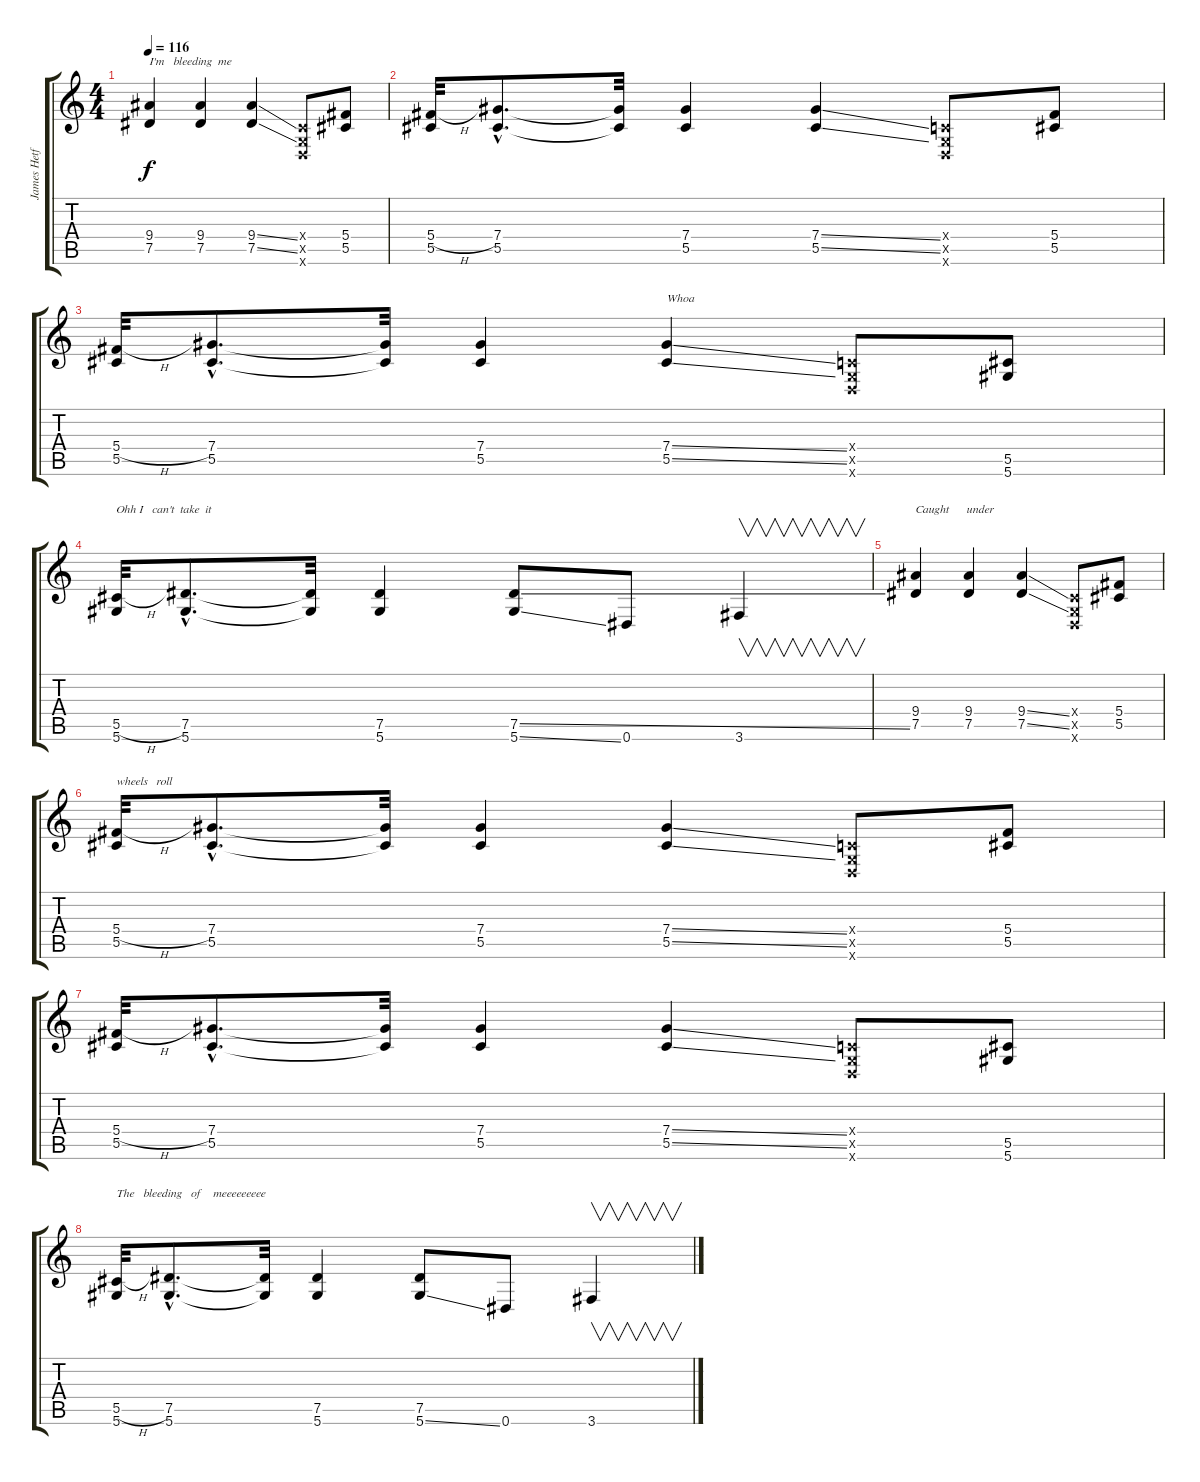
\track ("James Hetfield" "James Hetf") {instrument electricguitarclean}
\staff {score tabs}
\tuning (Eb4 Bb3 Gb3 Db3 Ab2 Eb2) {hide}
\ts (4 4)
\tempo 116
\clef g2
\ks c
(9.4 7.5).4{txt "I'm   bleeding  me" dy f} (9.4 7.5).4 (9.4{ss} 7.5{ss}).4 (-1.4{x} -1.5{x} -1.6{x}).8 (5.4 5.5).8 |
(5.4{h} 5.5).32 (7.4{hac} 5.5{hac}).8{d} (7.4{t} 5.5{t}).32 (7.4 5.5).4 (7.4{ss} 5.5{ss}).4 (-1.4{x} -1.5{x} -1.6{x}).8 (5.4 5.5).8 |
(5.4{h} 5.5).32 (7.4{hac} 5.5{hac}).8{d} (7.4{t} 5.5{t}).32 (7.4 5.5).4 (7.4{ss} 5.5{ss}).4{txt "Whoa"} (-1.4{x} -1.5{x} -1.6{x}).8 (5.5 5.6).8 |
(5.5{h} 5.6).32{txt "Ohh I   can't  take  it"} (7.5{hac} 5.6{hac}).8{d} (7.5{t} 5.6{t}).32 (7.5 5.6).4 (7.5{ss} 5.6{ss}).8 0.6.8 3.6.4{v} |
(9.4 7.5).4{txt "Caught      under "} (9.4 7.5).4 (9.4{ss} 7.5{ss}).4 (-1.4{x} -1.5{x} -1.6{x}).8 (5.4 5.5).8 |
(5.4{h} 5.5).32{txt "wheels   roll"} (7.4{hac} 5.5{hac}).8{d} (7.4{t} 5.5{t}).32 (7.4 5.5).4 (7.4{ss} 5.5{ss}).4 (-1.4{x} -1.5{x} -1.6{x}).8 (5.4 5.5).8 |
(5.4{h} 5.5).32 (7.4{hac} 5.5{hac}).8{d} (7.4{t} 5.5{t}).32 (7.4 5.5).4 (7.4{ss} 5.5{ss}).4 (-1.4{x} -1.5{x} -1.6{x}).8 (5.5 5.6).8 |
(5.5{h} 5.6).32{txt "The   bleeding   of    meeeeeeeee"} (7.5{hac} 5.6{hac}).8{d} (7.5{t} 5.6{t}).32 (7.5 5.6).4 (7.5{ss} 5.6{ss}).8 0.6.8 3.6.4{v}
